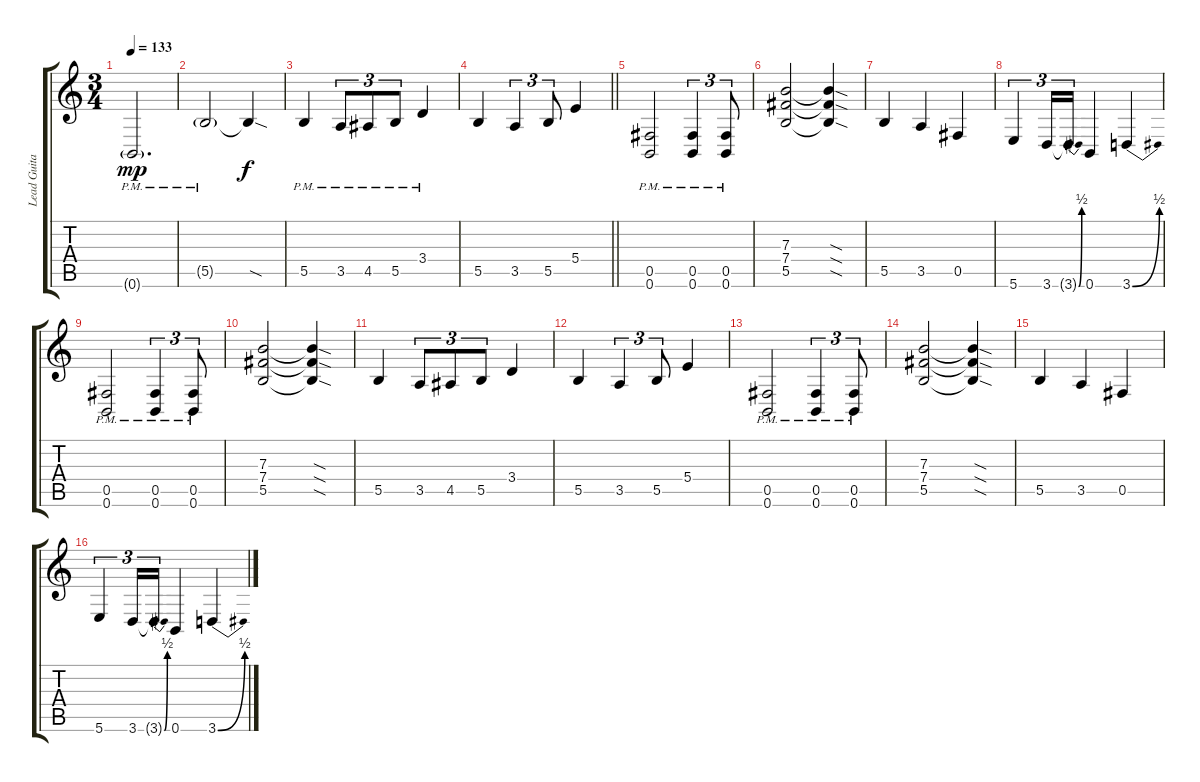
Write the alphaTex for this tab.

\track ("Lead Guitar" "Lead Guita") {instrument distortionguitar}
\staff {score tabs}
\tuning (Db4 Ab3 E3 B2 Gb2 B1) {hide}
\ts (3 4)
\tempo 133
\clef g2
\ks c
0.6{g pm}.2{d dy mp} |
5.5{g pm}.2 5.5{sod t}.4{dy f} |
5.5{pm}.4 3.5{pm}.8{tu (3 2)} 4.5{pm}.8{tu (3 2)} 5.5{pm}.8{tu (3 2)} 3.4{pm}.4 |
\barLineRight lightlight
5.5.4 3.5.4{tu (3 2)} 5.5.8{tu (3 2)} 5.4.4 |
\section ("" "")
(0.5{pm} 0.6{pm}).2{balance 2 instrument distortionguitar} (0.5{pm} 0.6{pm}).4{tu (3 2)} (0.5{pm} 0.6{pm}).8{tu (3 2)} |
(7.3 7.4 5.5).2 (7.3{sod t} 7.4{sod t} 5.5{sod t}).4 |
5.5.4 3.5.4 0.5.4 |
5.6.4{tu (3 2)} 3.6.16{tu (3 2)} 3.6{be (bend 0 0 60 2) t}.16{tu (3 2)} 0.6.4 3.6{be (bend 0 0 60 2)}.4 |
(0.5{pm} 0.6{pm}).2 (0.5{pm} 0.6{pm}).4{tu (3 2)} (0.5{pm} 0.6{pm}).8{tu (3 2)} |
(7.3 7.4 5.5).2 (7.3{sod t} 7.4{sod t} 5.5{sod t}).4 |
5.5.4 3.5.8{tu (3 2)} 4.5.8{tu (3 2)} 5.5.8{tu (3 2)} 3.4.4 |
5.5.4 3.5.4{tu (3 2)} 5.5.8{tu (3 2)} 5.4.4 |
(0.5{pm} 0.6{pm}).2 (0.5{pm} 0.6{pm}).4{tu (3 2)} (0.5{pm} 0.6{pm}).8{tu (3 2)} |
(7.3 7.4 5.5).2 (7.3{sod t} 7.4{sod t} 5.5{sod t}).4 |
5.5.4 3.5.4 0.5.4 |
5.6.4{tu (3 2)} 3.6.16{tu (3 2)} 3.6{be (bend 0 0 60 2) t}.16{tu (3 2)} 0.6.4 3.6{be (bend 0 0 60 2)}.4
